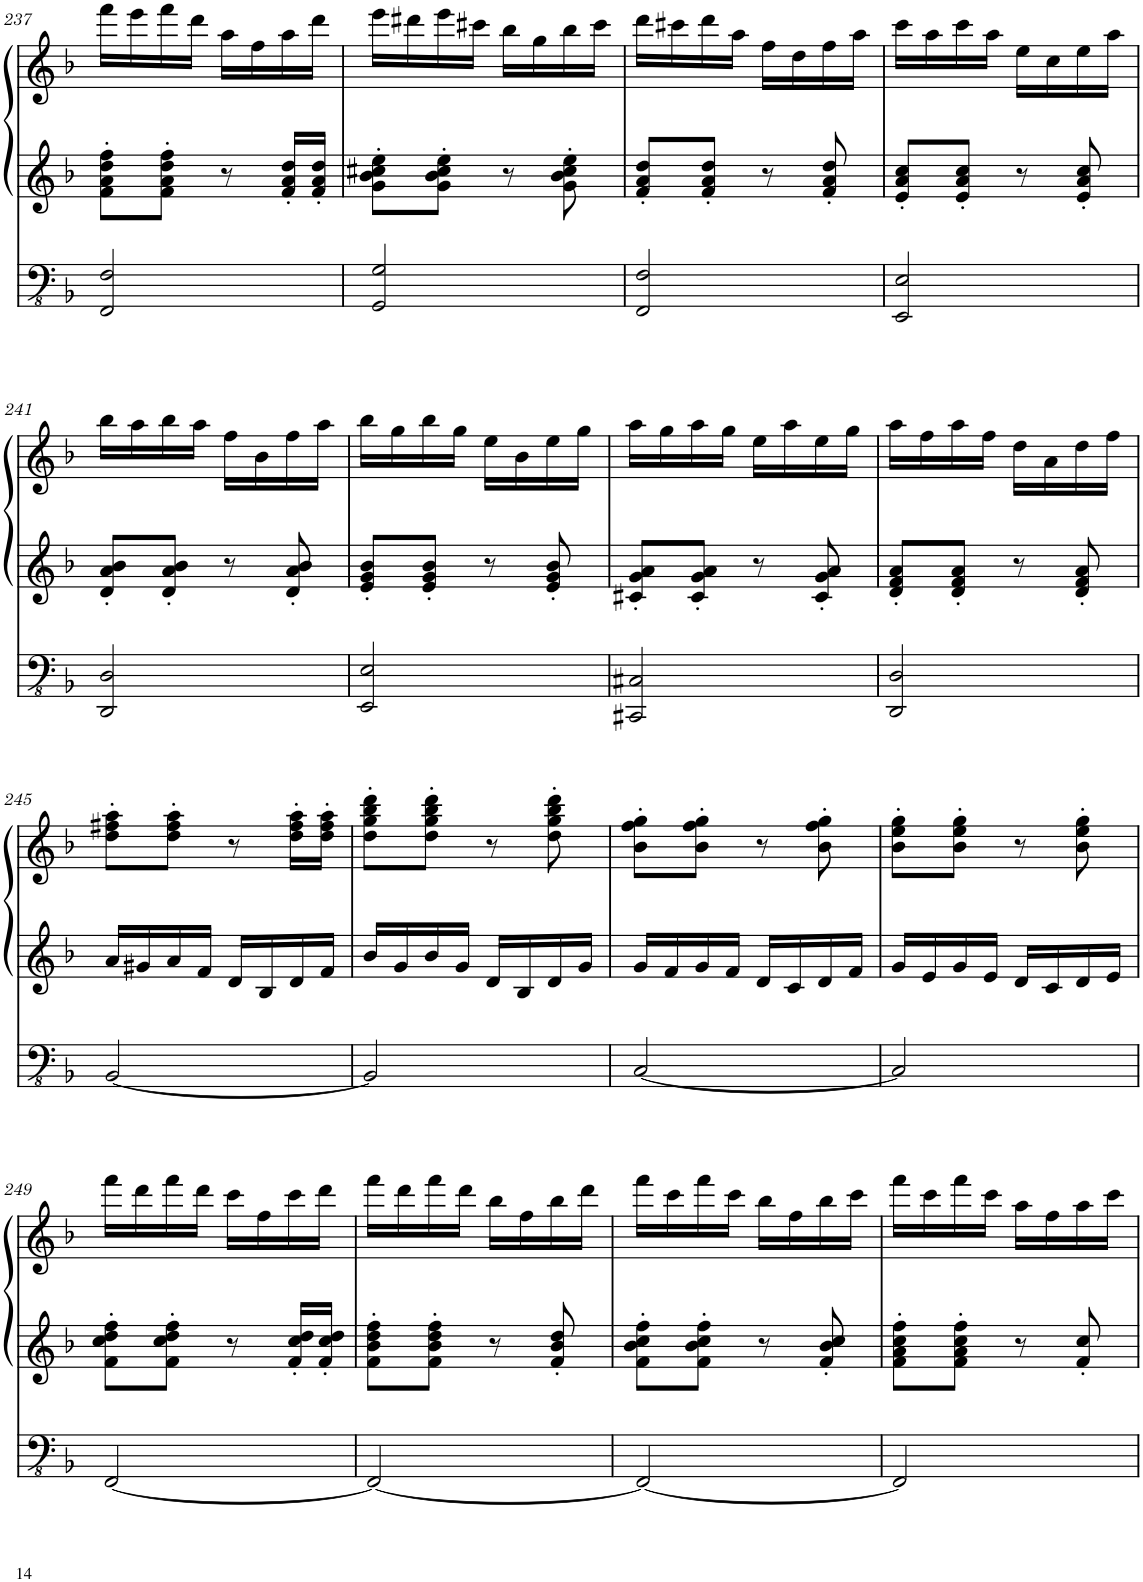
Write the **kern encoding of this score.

**kern	**kern	**kern
*part1	*part1	*part1
*staff3	*staff2	*staff1
*I"Pipe Organ	*	*
*I'Org.	*	*
!!LO:PB:g=z
*clefFv4	*clefG2	*clefG2
*k[b-]	*k[b-]	*k[b-]
*M2/4	*M2/4	*M2/4
=237	=237	=237
2FFF/ 2FF/	8f\' 8a\' 8dd\' 8ff\'L	16fff\LL
.	.	16eee\
.	8f\' 8a\' 8dd\' 8ff\'J	16fff\
.	.	16ddd\JJ
.	8r	16aa\LL
.	.	16ff\
.	16f/' 16a/' 16dd/'LL	16aa\
.	16f/' 16a/' 16dd/'JJ	16ddd\JJ
=238	=238	=238
2GGG/ 2GG/	8g\' 8b-\' 8cc#X\' 8ee\'L	16eee\LL
.	.	16ddd#X\
.	8g\' 8b-\' 8cc#\' 8ee\'J	16eee\
.	.	16ccc#X\JJ
.	8r	16bb-\LL
.	.	16gg\
.	8g\' 8b-\' 8cc#\' 8ee\'	16bb-\
.	.	16ccc#\JJ
=239	=239	=239
2FFF/ 2FF/	8f/' 8a/' 8dd/'L	16ddd\LL
.	.	16ccc#X\
.	8f/' 8a/' 8dd/'J	16ddd\
.	.	16aa\JJ
.	8r	16ff\LL
.	.	16dd\
.	8f/' 8a/' 8dd/'	16ff\
.	.	16aa\JJ
=240	=240	=240
2EEE/ 2EE/	8e/' 8a/' 8cc/'L	16ccc\LL
.	.	16aa\
.	8e/' 8a/' 8cc/'J	16ccc\
.	.	16aa\JJ
.	8r	16ee\LL
.	.	16cc\
.	8e/' 8a/' 8cc/'	16ee\
.	.	16aa\JJ
!!LO:LB:g=z
=241	=241	=241
2DDD/ 2DD/	8d/' 8a/' 8b-/'L	16bb-\LL
.	.	16aa\
.	8d/' 8a/' 8b-/'J	16bb-\
.	.	16aa\JJ
.	8r	16ff\LL
.	.	16b-\
.	8d/' 8a/' 8b-/'	16ff\
.	.	16aa\JJ
=242	=242	=242
2EEE/ 2EE/	8e/' 8g/' 8b-/'L	16bb-\LL
.	.	16gg\
.	8e/' 8g/' 8b-/'J	16bb-\
.	.	16gg\JJ
.	8r	16ee\LL
.	.	16b-\
.	8e/' 8g/' 8b-/'	16ee\
.	.	16gg\JJ
=243	=243	=243
2CCC#X/ 2CC#X/	8c#X/' 8g/' 8a/'L	16aa\LL
.	.	16gg\
.	8c#/' 8g/' 8a/'J	16aa\
.	.	16gg\JJ
.	8r	16ee\LL
.	.	16aa\
.	8c#/' 8g/' 8a/'	16ee\
.	.	16gg\JJ
=244	=244	=244
2DDD/ 2DD/	8d/' 8f/' 8a/'L	16aa\LL
.	.	16ff\
.	8d/' 8f/' 8a/'J	16aa\
.	.	16ff\JJ
.	8r	16dd\LL
.	.	16a\
.	8d/' 8f/' 8a/'	16dd\
.	.	16ff\JJ
!!LO:LB:g=z
=245	=245	=245
[2BBB-/	16a/LL	8dd\' 8ff#X\' 8aa\'L
.	16g#X/	.
.	16a/	8dd\' 8ff#\' 8aa\'J
.	16f/JJ	.
.	16d/LL	8r
.	16B-/	.
.	16d/	16dd\' 16ff#\' 16aa\'LL
.	16f/JJ	16dd\' 16ff#\' 16aa\'JJ
=246	=246	=246
2BBB-/]	16b-/LL	8dd\' 8gg\' 8bb-\' 8ddd\'L
.	16g/	.
.	16b-/	8dd\' 8gg\' 8bb-\' 8ddd\'J
.	16g/JJ	.
.	16d/LL	8r
.	16B-/	.
.	16d/	8dd\' 8gg\' 8bb-\' 8ddd\'
.	16g/JJ	.
=247	=247	=247
[2CC/	16g/LL	8b-\' 8ff\' 8gg\'L
.	16f/	.
.	16g/	8b-\' 8ff\' 8gg\'J
.	16f/JJ	.
.	16d/LL	8r
.	16c/	.
.	16d/	8b-\' 8ff\' 8gg\'
.	16f/JJ	.
=248	=248	=248
2CC/]	16g/LL	8b-\' 8ee\' 8gg\'L
.	16e/	.
.	16g/	8b-\' 8ee\' 8gg\'J
.	16e/JJ	.
.	16d/LL	8r
.	16c/	.
.	16d/	8b-\' 8ee\' 8gg\'
.	16e/JJ	.
!!LO:LB:g=z
=249	=249	=249
[2FFF/	8f\' 8cc\' 8dd\' 8ff\'L	16fff\LL
.	.	16ddd\
.	8f\' 8cc\' 8dd\' 8ff\'J	16fff\
.	.	16ddd\JJ
.	8r	16ccc\LL
.	.	16ff\
.	16f/' 16cc/' 16dd/'LL	16ccc\
.	16f/' 16cc/' 16dd/'JJ	16ddd\JJ
=250	=250	=250
2FFF/_	8f\' 8b-\' 8dd\' 8ff\'L	16fff\LL
.	.	16ddd\
.	8f\' 8b-\' 8dd\' 8ff\'J	16fff\
.	.	16ddd\JJ
.	8r	16bb-\LL
.	.	16ff\
.	8f/' 8b-/' 8dd/'	16bb-\
.	.	16ddd\JJ
=251	=251	=251
2FFF/_	8f\' 8b-\' 8cc\' 8ff\'L	16fff\LL
.	.	16ccc\
.	8f\' 8b-\' 8cc\' 8ff\'J	16fff\
.	.	16ccc\JJ
.	8r	16bb-\LL
.	.	16ff\
.	8f/' 8b-/' 8cc/'	16bb-\
.	.	16ccc\JJ
=252	=252	=252
2FFF/]	8f\' 8a\' 8cc\' 8ff\'L	16fff\LL
.	.	16ccc\
.	8f\' 8a\' 8cc\' 8ff\'J	16fff\
.	.	16ccc\JJ
.	8r	16aa\LL
.	.	16ff\
.	8f/' 8cc/'	16aa\
.	.	16ccc\JJ
=	=	=
*-	*-	*-
